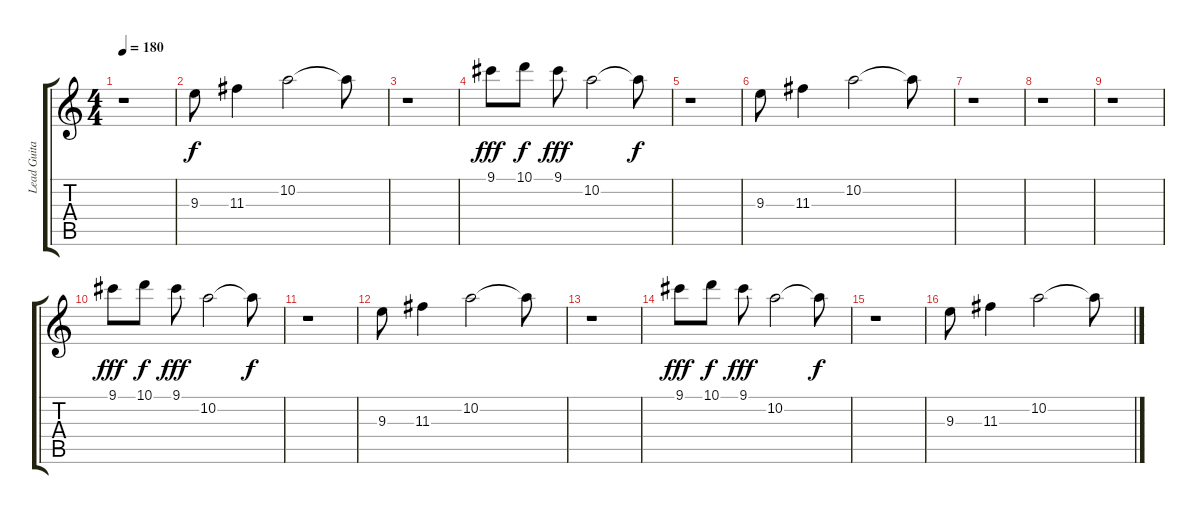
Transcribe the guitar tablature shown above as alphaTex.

\track ("Lead Guitar" "Lead Guita") {instrument overdrivenguitar}
\staff {score tabs}
\tuning (E4 B3 G3 D3 A2 E2) {hide}
\ts (4 4)
\tempo 180
\clef g2
\ks c
r.1{dy f} |
9.3.8 11.3.4 10.2.2 10.2{t}.8 |
r.1 |
9.1.8{dy fff} 10.1.8{dy f} 9.1.8{dy fff} 10.2.2 10.2{t}.8{dy f} |
r.1 |
9.3.8 11.3.4 10.2.2 10.2{t}.8 |
r.1 |
r.1 |
r.1 |
9.1.8{dy fff} 10.1.8{dy f} 9.1.8{dy fff} 10.2.2 10.2{t}.8{dy f} |
r.1 |
9.3.8 11.3.4 10.2.2 10.2{t}.8 |
r.1 |
9.1.8{dy fff} 10.1.8{dy f} 9.1.8{dy fff} 10.2.2 10.2{t}.8{dy f} |
r.1 |
9.3.8 11.3.4 10.2.2 10.2{t}.8
